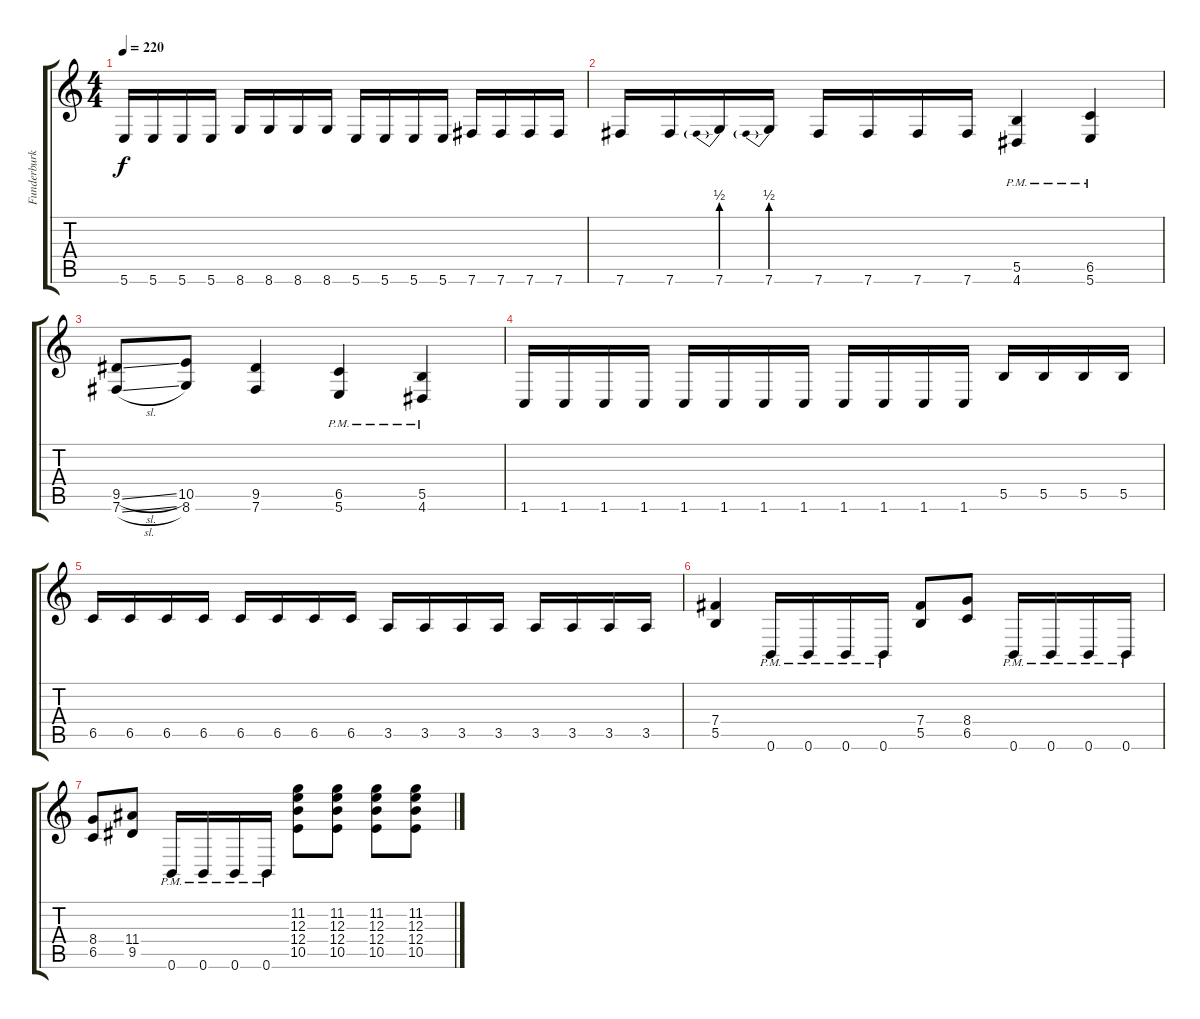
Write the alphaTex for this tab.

\track ("Funderburk Rhythm" "Funderburk") {instrument overdrivenguitar}
\staff {score tabs}
\tuning (Db4 Ab3 E3 B2 Gb2 B1) {hide}
\ts (4 4)
\tempo 220
\clef g2
\ks c
5.6.16{dy f} 5.6.16 5.6.16 5.6.16 8.6.16 8.6.16 8.6.16 8.6.16 5.6.16 5.6.16 5.6.16 5.6.16 7.6.16 7.6.16 7.6.16 7.6.16 |
7.6.16 7.6.16 7.6{be (prebend 0 2 60 2)}.16 7.6{be (prebend 0 2 60 2)}.16 7.6.16 7.6.16 7.6.16 7.6.16 (5.5{pm} 4.6{pm}).4 (6.5{pm} 5.6{pm}).4 |
(9.5{sl} 7.6{sl}).8 (10.5 8.6).8 (9.5 7.6).4 (6.5{pm} 5.6{pm}).4 (5.5{pm} 4.6{pm}).4 |
1.6.16 1.6.16 1.6.16 1.6.16 1.6.16 1.6.16 1.6.16 1.6.16 1.6.16 1.6.16 1.6.16 1.6.16 5.5.16 5.5.16 5.5.16 5.5.16 |
6.5.16 6.5.16 6.5.16 6.5.16 6.5.16 6.5.16 6.5.16 6.5.16 3.5.16 3.5.16 3.5.16 3.5.16 3.5.16 3.5.16 3.5.16 3.5.16 |
(7.4 5.5).4 0.6{pm}.16 0.6{pm}.16 0.6{pm}.16 0.6{pm}.16 (7.4 5.5).8 (8.4 6.5).8 0.6{pm}.16 0.6{pm}.16 0.6{pm}.16 0.6{pm}.16 |
(8.4 6.5).8 (11.4 9.5).8 0.6{pm}.16 0.6{pm}.16 0.6{pm}.16 0.6{pm}.16 (11.2 12.3 12.4 10.5).8 (11.2 12.3 12.4 10.5).8 (11.2 12.3 12.4 10.5).8 (11.2 12.3 12.4 10.5).8
